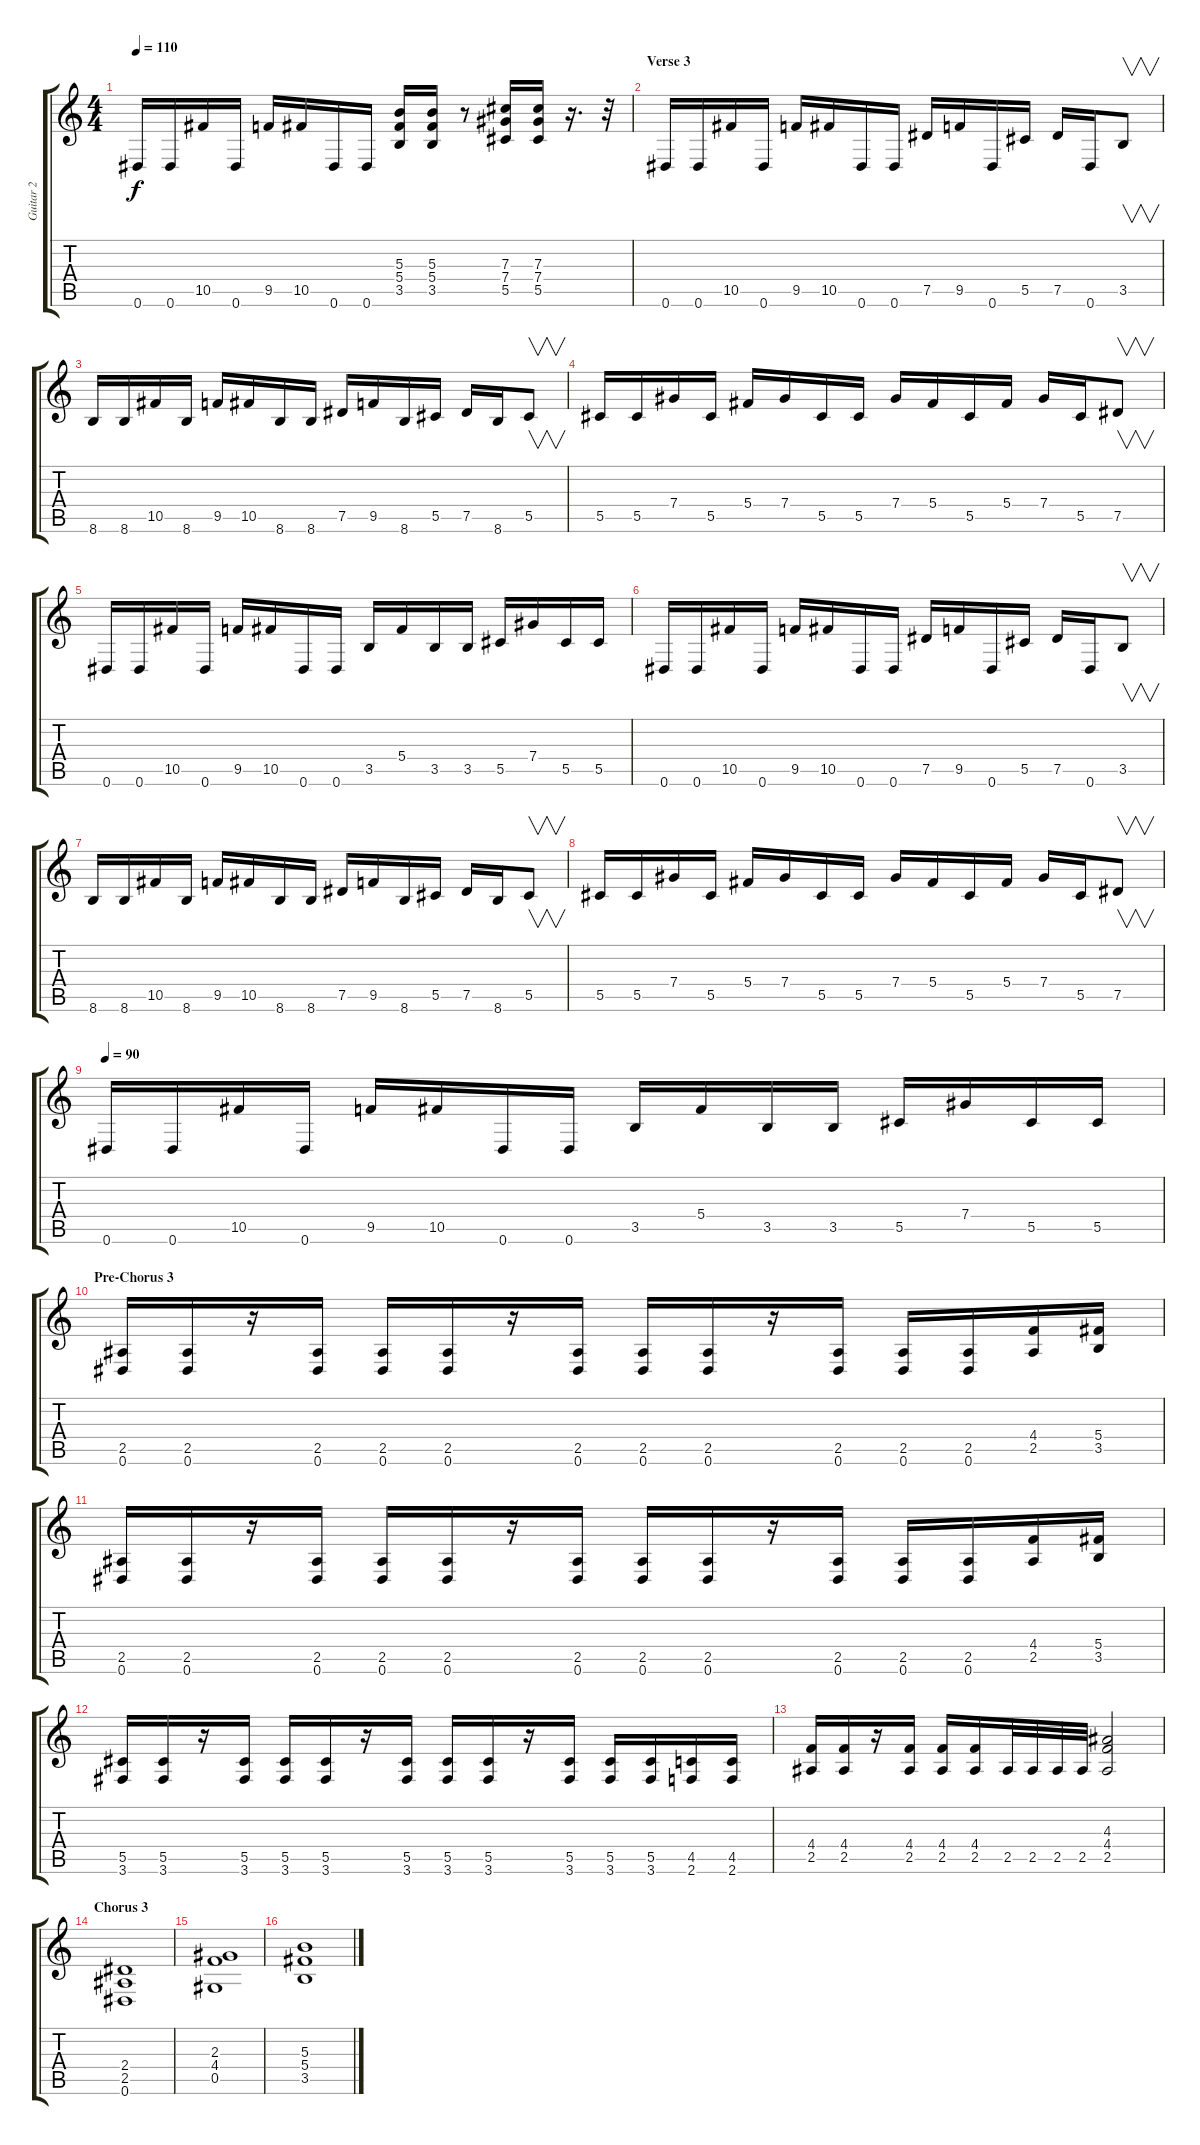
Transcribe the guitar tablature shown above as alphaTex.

\track ("Guitar 2" "Guitar 2") {instrument distortionguitar}
\staff {score tabs}
\tuning (Eb4 Bb3 Gb3 Db3 Ab2 Eb2) {hide}
\ts (4 4)
\tempo 110
\clef g2
\ks c
0.6.16{dy f} 0.6.16 10.5.16 0.6.16 9.5.16 10.5.16 0.6.16 0.6.16 (5.3 5.4 3.5).16 (5.3 5.4 3.5).16 r.8 (7.3 7.4 5.5).16 (7.3 7.4 5.5).16 r.16{d} r.32 |
\section ("" "Verse 3")
0.6.16 0.6.16 10.5.16 0.6.16 9.5.16 10.5.16 0.6.16 0.6.16 7.5.16 9.5.16 0.6.16 5.5.16 7.5.16 0.6.16 3.5.8{v} |
8.6.16 8.6.16 10.5.16 8.6.16 9.5.16 10.5.16 8.6.16 8.6.16 7.5.16 9.5.16 8.6.16 5.5.16 7.5.16 8.6.16 5.5.8{v} |
5.5.16 5.5.16 7.4.16 5.5.16 5.4.16 7.4.16 5.5.16 5.5.16 7.4.16 5.4.16 5.5.16 5.4.16 7.4.16 5.5.16 7.5.8{v} |
0.6.16 0.6.16 10.5.16 0.6.16 9.5.16 10.5.16 0.6.16 0.6.16 3.5.16 5.4.16 3.5.16 3.5.16 5.5.16 7.4.16 5.5.16 5.5.16 |
0.6.16 0.6.16 10.5.16 0.6.16 9.5.16 10.5.16 0.6.16 0.6.16 7.5.16 9.5.16 0.6.16 5.5.16 7.5.16 0.6.16 3.5.8{v} |
8.6.16 8.6.16 10.5.16 8.6.16 9.5.16 10.5.16 8.6.16 8.6.16 7.5.16 9.5.16 8.6.16 5.5.16 7.5.16 8.6.16 5.5.8{v} |
5.5.16 5.5.16 7.4.16 5.5.16 5.4.16 7.4.16 5.5.16 5.5.16 7.4.16 5.4.16 5.5.16 5.4.16 7.4.16 5.5.16 7.5.8{v} |
\tempo 90
0.6.16 0.6.16 10.5.16 0.6.16 9.5.16 10.5.16 0.6.16 0.6.16 3.5.16 5.4.16 3.5.16 3.5.16 5.5.16 7.4.16 5.5.16 5.5.16 |
\section ("" "Pre-Chorus 3")
(2.5 0.6).16 (2.5 0.6).16 r.16 (2.5 0.6).16 (2.5 0.6).16 (2.5 0.6).16 r.16 (2.5 0.6).16 (2.5 0.6).16 (2.5 0.6).16 r.16 (2.5 0.6).16 (2.5 0.6).16 (2.5 0.6).16 (4.4 2.5).16 (5.4 3.5).16 |
(2.5 0.6).16 (2.5 0.6).16 r.16 (2.5 0.6).16 (2.5 0.6).16 (2.5 0.6).16 r.16 (2.5 0.6).16 (2.5 0.6).16 (2.5 0.6).16 r.16 (2.5 0.6).16 (2.5 0.6).16 (2.5 0.6).16 (4.4 2.5).16 (5.4 3.5).16 |
(5.5 3.6).16 (5.5 3.6).16 r.16 (5.5 3.6).16 (5.5 3.6).16 (5.5 3.6).16 r.16 (5.5 3.6).16 (5.5 3.6).16 (5.5 3.6).16 r.16 (5.5 3.6).16 (5.5 3.6).16 (5.5 3.6).16 (4.5 2.6).16 (4.5 2.6).16 |
(4.4 2.5).16 (4.4 2.5).16 r.16 (4.4 2.5).16 (4.4 2.5).16 (4.4 2.5).16 2.5.32 2.5.32 2.5.32 2.5.32 (4.3 4.4 2.5).2 |
\section ("" "Chorus 3")
(2.4 2.5 0.6).1 |
(2.3 4.4 0.5).1 |
(5.3 5.4 3.5).1
